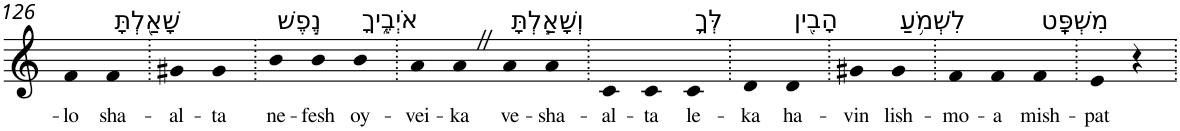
**kern	**text
*part1	*part1
*staff1	*staff1
*I"Piano	*
*I'Pno	*
!!LO:PB:g=z
*clefG2	*
*k[]	*
=126	=126
!	!LO:LY:b
4f	-lo
!LO:TX:a:t=שָׁאַ֖לְתָּ	!
!	!LO:LY:b
4f	sha-
=127.	=127.
!	!LO:LY:b
4g#X	-al-
!	!LO:LY:b
4g#	-ta
=128.	=128.
!LO:TX:a:t=נֶ֣פֶשׁ	!
!	!LO:LY:b
4b	ne-
!	!LO:LY:b
4b	-fesh
!LO:TX:a:t=אֹיְבֶ֑יךָ	!
!	!LO:LY:b
4b	oy-
=129.	=129.
!	!LO:LY:b
4a	-vei-
!	!LO:LY:b
4aZ	-ka
!LO:TX:a:t=וְשָׁאַ֧לְתָּ	!
!	!LO:LY:b
4a	ve-
!	!LO:LY:b
4a	-sha-
=130.	=130.
!	!LO:LY:b
4c	-al-
!	!LO:LY:b
4c	-ta
!LO:TX:a:t=לְּךָ֛	!
!	!LO:LY:b
4c	le-
=131.	=131.
!	!LO:LY:b
4d	-ka
!LO:TX:a:t=הָבִ֖ין	!
!	!LO:LY:b
4d	ha-
=132.	=132.
!	!LO:LY:b
4g#X	-vin
!LO:TX:a:t=לִשְׁמֹ֥עַ	!
!	!LO:LY:b
4g#	lish-
=133.	=133.
!	!LO:LY:b
4f	-mo-
!	!LO:LY:b
4f	-a
!LO:TX:a:t=מִשְׁפָּֽט	!
!	!LO:LY:b
4f	mish-
=134.	=134.
!	!LO:LY:b
4e	-pat
4r	.
=.	=.
*-	*-
